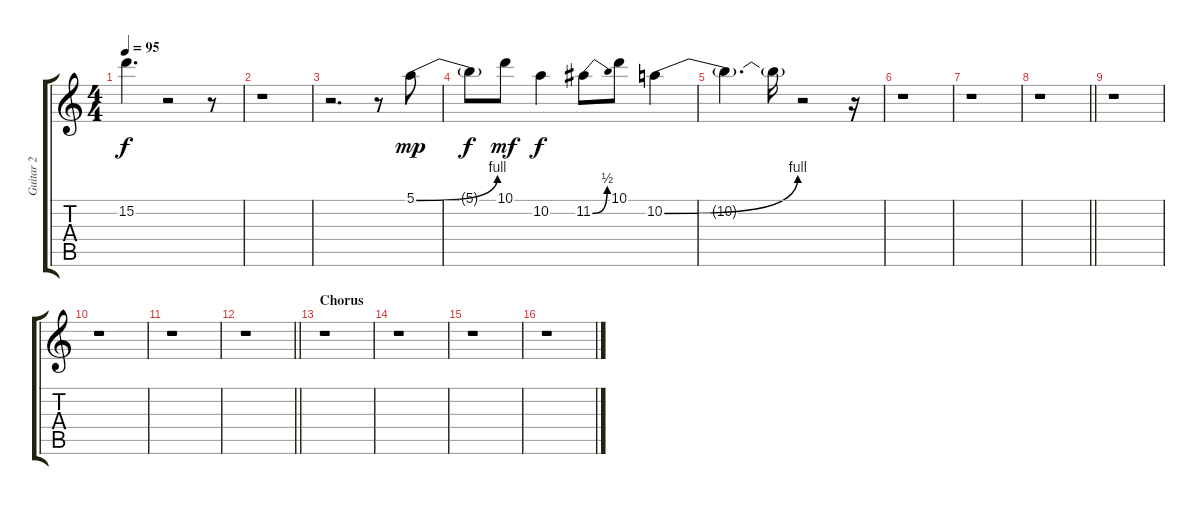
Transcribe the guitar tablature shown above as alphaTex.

\track ("Guitar 2" "Guitar 2") {instrument acousticguitarsteel}
\staff {score tabs}
\tuning (E4 B3 G3 D3 A2 E2) {hide}
\ts (4 4)
\tempo 95
\clef g2
\ks c
15.2{t}.4{d dy f} r.2 r.8 |
r.1 |
r.2{d} r.8 5.1{be (bend 0 0 60 4)}.8{dy mp} |
5.1{t}.8{dy f} 10.1.8{dy mf} 10.2.4{dy f} 11.2{be (bend 0 0 60 2)}.8 10.1.8 10.2{be (bend 0 0 60 4)}.4 |
10.2{t}.4{d} 10.2{t}.16 r.2 r.16 |
r.1 |
r.1 |
\barLineRight lightlight
r.1 |
r.1 |
r.1 |
r.1 |
\barLineRight lightlight
r.1 |
\section ("" "Chorus")
r.1 |
r.1 |
r.1 |
r.1
